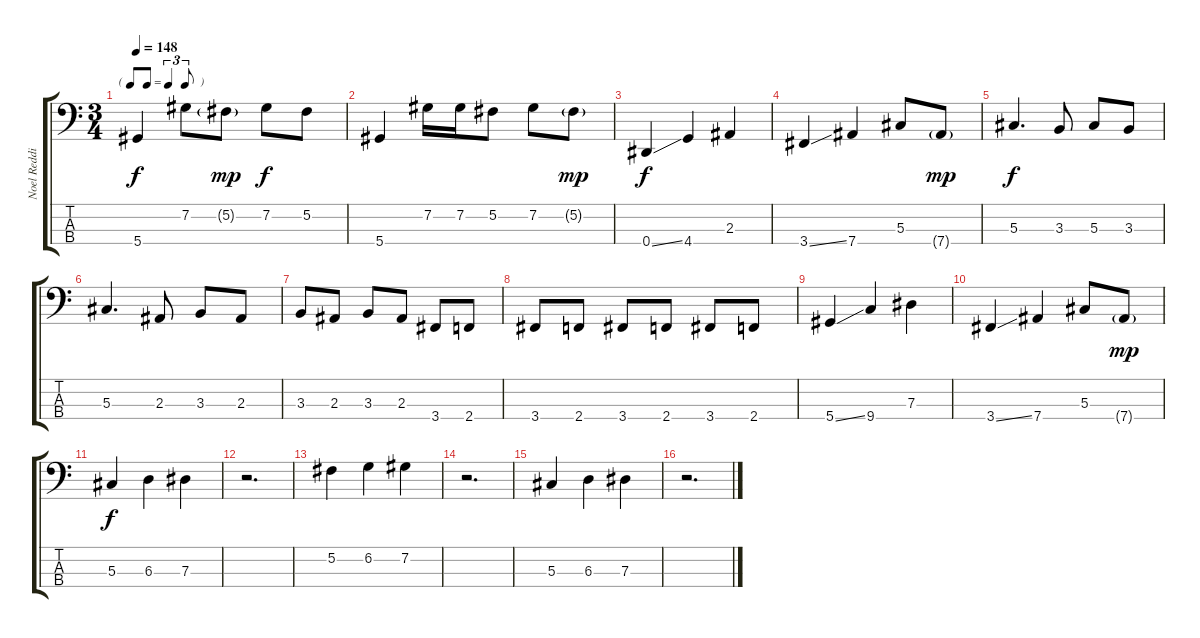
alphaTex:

\track ("Noel Redding" "Noel Reddi") {instrument electricbassfinger}
\staff {score tabs}
\tuning (Gb2 Db2 Ab1 Eb1) {hide}
\ts (3 4)
\tf triplet8th
\tempo 148
\clef f4
\ks c
5.4.4{dy f} 7.2.8 5.2{g}.8{dy mp} 7.2.8{dy f} 5.2.8 |
5.4.4 7.2.16 7.2.16 5.2.8 7.2.8 5.2{g}.8{dy mp} |
0.4{ss}.4{dy f} 4.4.4 2.3.4 |
3.4{ss}.4 7.4.4 5.3.8 7.4{g}.8{dy mp} |
5.3.4{d dy f} 3.3.8 5.3.8 3.3.8 |
5.3.4{d} 2.3.8 3.3.8 2.3.8 |
3.3.8 2.3.8 3.3.8 2.3.8 3.4.8 2.4.8 |
3.4.8 2.4.8 3.4.8 2.4.8 3.4.8 2.4.8 |
5.4{ss}.4 9.4.4 7.3.4 |
3.4{ss}.4 7.4.4 5.3.8 7.4{g}.8{dy mp} |
5.3.4{dy f} 6.3.4 7.3.4 |
r.2{d} |
5.2.4 6.2.4 7.2.4 |
r.2{d} |
5.3.4 6.3.4 7.3.4 |
r.2{d}
